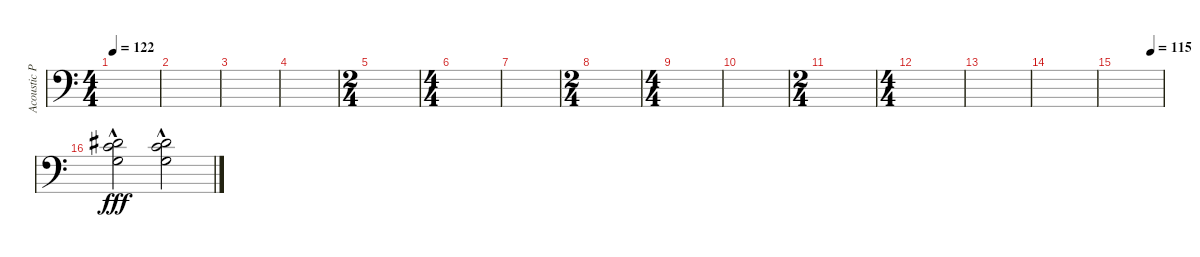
\track ("Acoustic Piano (Staff 2)" "Acoustic P") {instrument brightacousticpiano}
\staff {score}
\tuning (G2 D2 A1 E1 B0) {hide}
\ts (4 4)
\tempo 122
\clef f4
\ks c
|
|
|
|
\ts (2 4)
|
\ts (4 4)
|
|
\ts (2 4)
|
\ts (4 4)
|
|
\ts (2 4)
|
\ts (4 4)
|
|
|
\tempo (115 0.75)
|
(20.1{hac} 22.2{hac} 22.3{hac}).2{dy fff} (20.1{hac} 22.2{hac} 22.3{hac}).2
